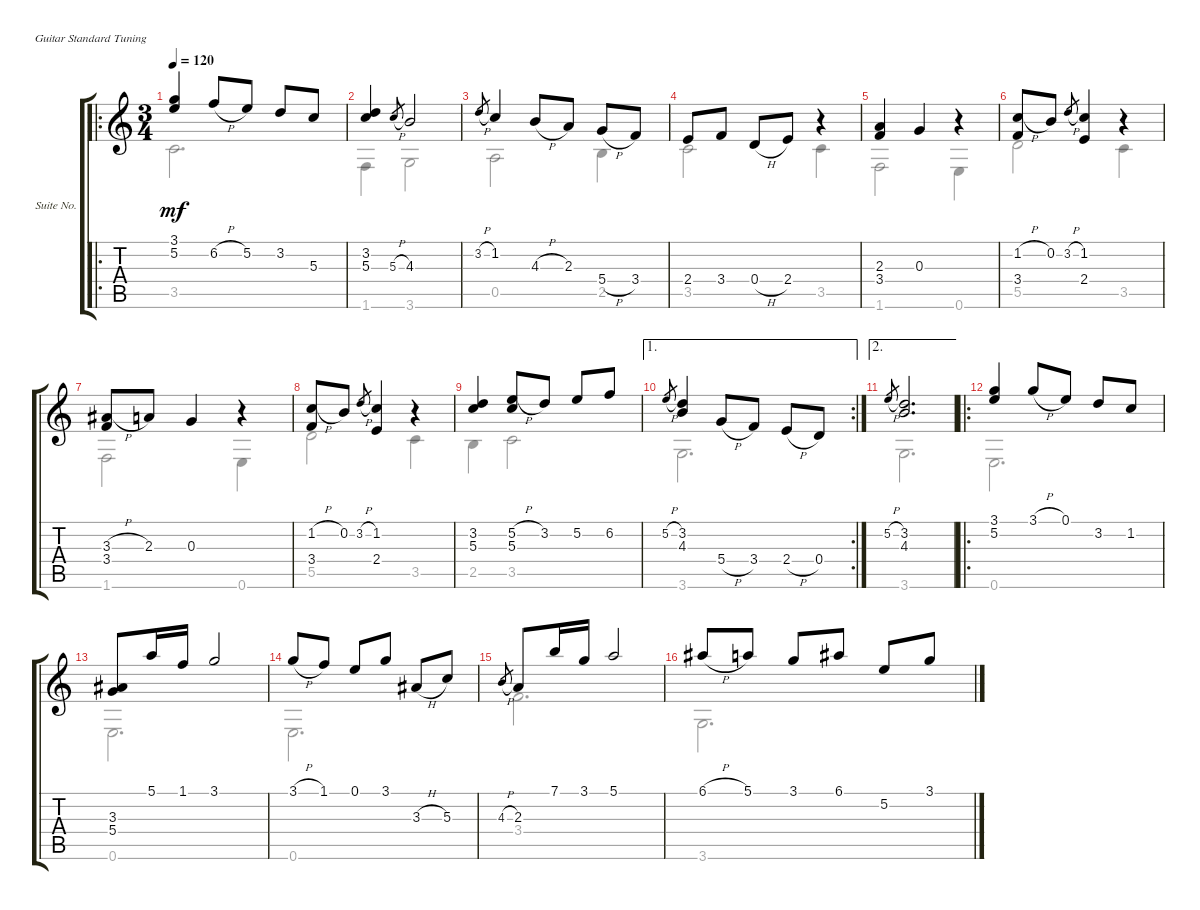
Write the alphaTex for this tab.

\bracketExtendMode groupsimilarinstruments
\firstSystemTrackNameOrientation horizontal
\otherSystemsTrackNameOrientation horizontal
\track ("Suite No. 9 In C (D9) - 6. Menuet I" "Suite No. ") {instrument acousticguitarnylon}
\staff {score tabs}
\tuning (E4 B3 G3 D3 A2 E2)
\voice
\ro
\ts (3 4)
\tempo 120
\clef g2
\ks c
(3.1 5.2).4{dy mf instrument acousticguitarnylon} 6.2{h}.8 5.2.8 3.2.8 5.3.8 |
(3.2 5.3).4 5.3{h}.8{gr} 4.3.2 |
3.2{h}.8{gr} 1.2.4 4.3{h}.8 2.3.8 5.4{h}.8 3.4.8 |
2.4.8 3.4.8 0.4{h}.8 2.4.8 r.4 |
(2.3 3.4).4 0.3.4 r.4 |
(1.2{h} 3.4).8 0.2.8 3.2{h}.8{gr} (1.2 2.4).4 r.4 |
(3.3{h} 3.4).8 2.3.8 0.3.4 r.4 |
(1.2{h} 3.4).8 0.2.8 3.2{h}.8{gr} (1.2 2.4).4 r.4 |
(3.2 5.3).4 (5.2{h} 5.3).8 3.2.8 5.2.8 6.2.8 |
\ae 1
\rc 2
5.2{h}.8{gr} (3.2 4.3).4 5.4{h}.8 3.4.8 2.4{h}.8 0.4.8 |
\ae 2
5.2{h}.8{gr} (3.2 4.3).2{d} |
\ro
(3.1 5.2).4 3.1{h}.8 0.1.8 3.2.8 1.2.8 |
(3.3 5.4).8 5.1.16 1.1.16 3.1.2 |
3.1{h}.8 1.1.8 0.1.8 3.1.8 3.3{h}.8 5.3.8 |
4.3{h}.8{gr} 2.3.8 7.1.16 3.1.16 5.1.2 |
6.1{h}.8 5.1.8 3.1.8 6.1.8 5.2.8 3.1.8
\voice
\clef g2
\ottava regular
\simile none
\ks c
3.5.2{d dy mf} |
1.6.4 3.6.2 |
0.5.2 2.5.4 |
3.5.2 3.5.4 |
1.6.2 0.6.4 |
5.5.2 3.5.4 |
1.6.2 0.6.4 |
5.5.2 3.5.4 |
2.5.4 3.5.2 |
3.6.2{d} |
3.6.2{d} |
0.6.2{d} |
0.6.2{d} |
0.6.2{d} |
3.4.2{d} |
3.6.2{d}
